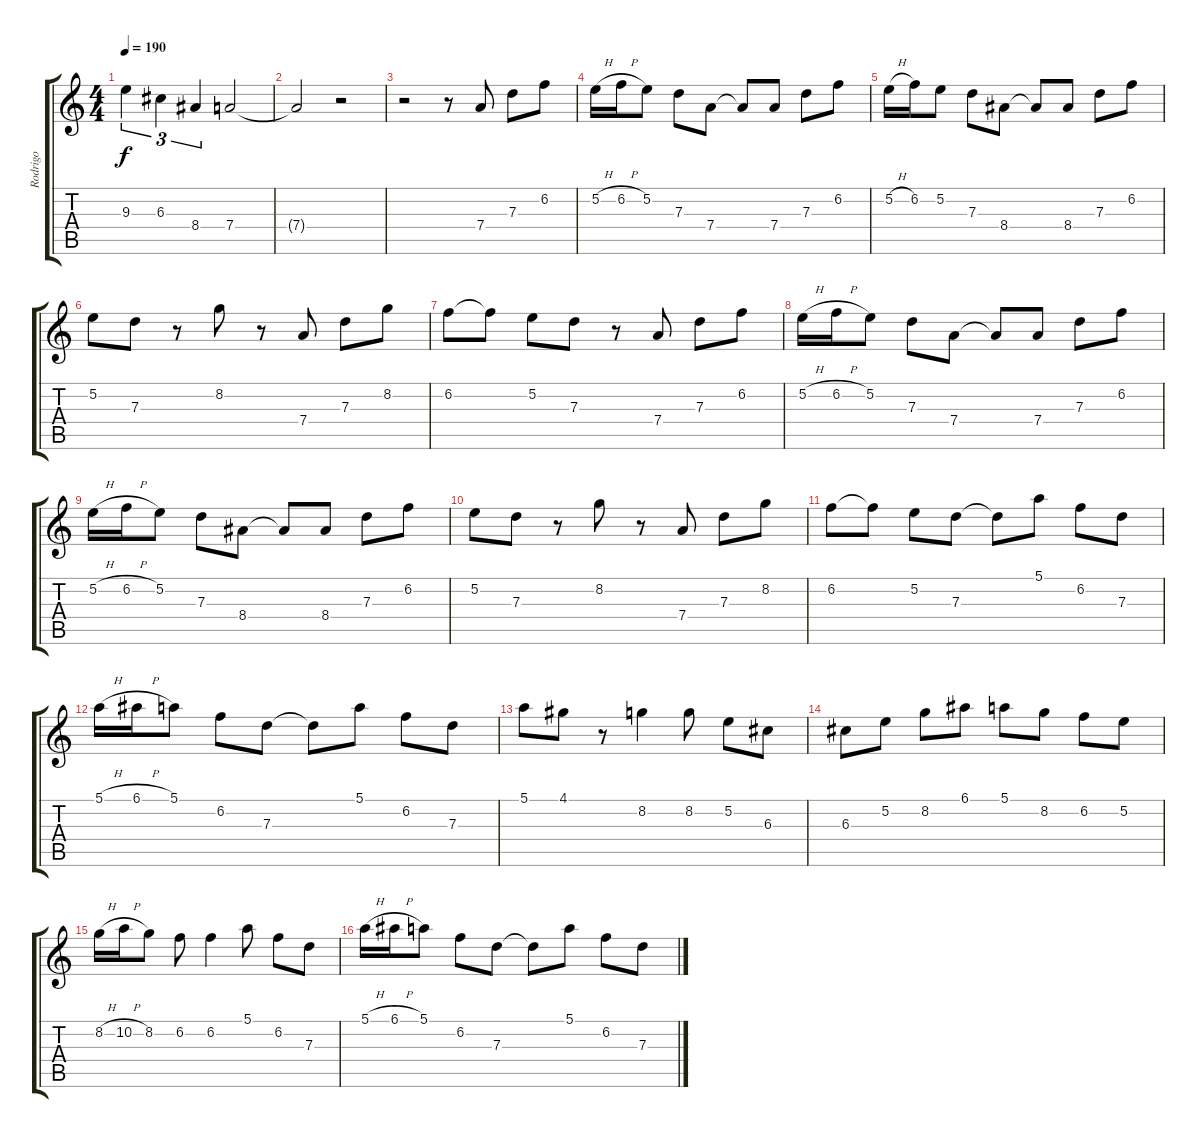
\track ("Rodrigo" "Rodrigo") {instrument acousticguitarnylon}
\staff {score tabs}
\tuning (E4 B3 G3 D3 A2 E2) {hide}
\ts (4 4)
\tempo 190
\clef g2
\ks c
9.3.4{tu (3 2) dy f} 6.3.4{tu (3 2)} 8.4.4{tu (3 2)} 7.4.2 |
7.4{t}.2 r.2 |
r.2 r.8 7.4.8 7.3.8 6.2.8 |
5.2{h}.16 6.2{h}.16 5.2.8 7.3.8 7.4.8 7.4{t}.8 7.4.8 7.3.8 6.2.8 |
5.2{h}.16 6.2.16 5.2.8 7.3.8 8.4.8 8.4{t}.8 8.4.8 7.3.8 6.2.8 |
5.2.8 7.3.8 r.8 8.2.8 r.8 7.4.8 7.3.8 8.2.8 |
6.2.8 6.2{t}.8 5.2.8 7.3.8 r.8 7.4.8 7.3.8 6.2.8 |
5.2{h}.16 6.2{h}.16 5.2.8 7.3.8 7.4.8 7.4{t}.8 7.4.8 7.3.8 6.2.8 |
5.2{h}.16 6.2{h}.16 5.2.8 7.3.8 8.4.8 8.4{t}.8 8.4.8 7.3.8 6.2.8 |
5.2.8 7.3.8 r.8 8.2.8 r.8 7.4.8 7.3.8 8.2.8 |
6.2.8 6.2{t}.8 5.2.8 7.3.8 7.3{t}.8 5.1.8 6.2.8 7.3.8 |
5.1{h}.16 6.1{h}.16 5.1.8 6.2.8 7.3.8 7.3{t}.8 5.1.8 6.2.8 7.3.8 |
5.1.8 4.1.8 r.8 8.2.4 8.2.8 5.2.8 6.3.8 |
6.3.8 5.2.8 8.2.8 6.1.8 5.1.8 8.2.8 6.2.8 5.2.8 |
8.2{h}.16 10.2{h}.16 8.2.8 6.2.8 6.2.4 5.1.8 6.2.8 7.3.8 |
5.1{h}.16 6.1{h}.16 5.1.8 6.2.8 7.3.8 7.3{t}.8 5.1.8 6.2.8 7.3.8
